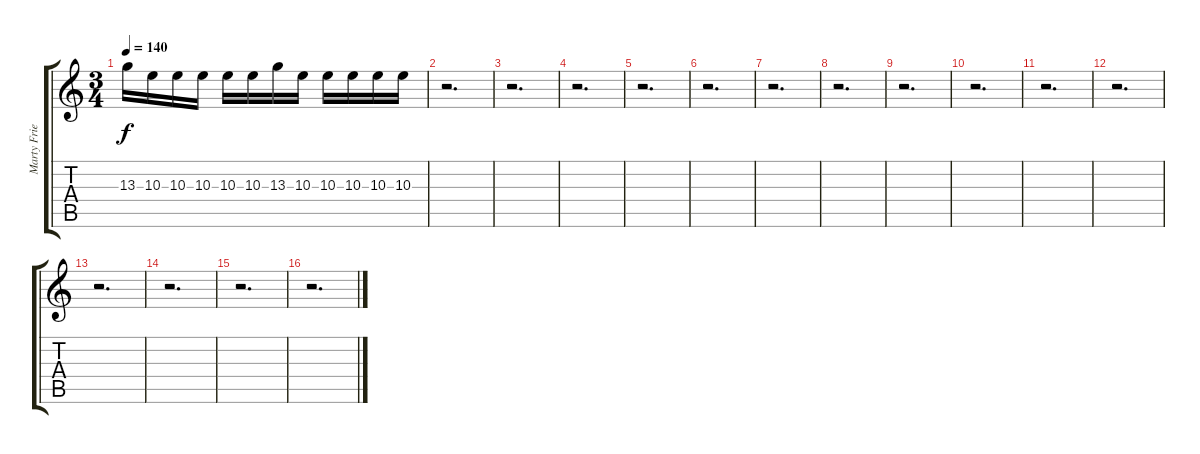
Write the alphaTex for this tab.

\track ("Marty Friedman" "Marty Frie") {instrument overdrivenguitar}
\staff {score tabs}
\tuning (Eb4 Bb3 Gb3 Db3 Ab2 Eb2) {hide}
\ts (3 4)
\tempo 140
\clef g2
\ks c
13.3.16{dy f} 10.3.16 10.3.16 10.3.16 10.3.16 10.3.16 13.3.16 10.3.16 10.3.16 10.3.16 10.3.16 10.3.16 |
r.2{d} |
r.2{d} |
r.2{d} |
r.2{d} |
r.2{d} |
r.2{d} |
r.2{d} |
r.2{d} |
r.2{d} |
r.2{d} |
r.2{d} |
r.2{d} |
r.2{d} |
r.2{d} |
r.2{d}
